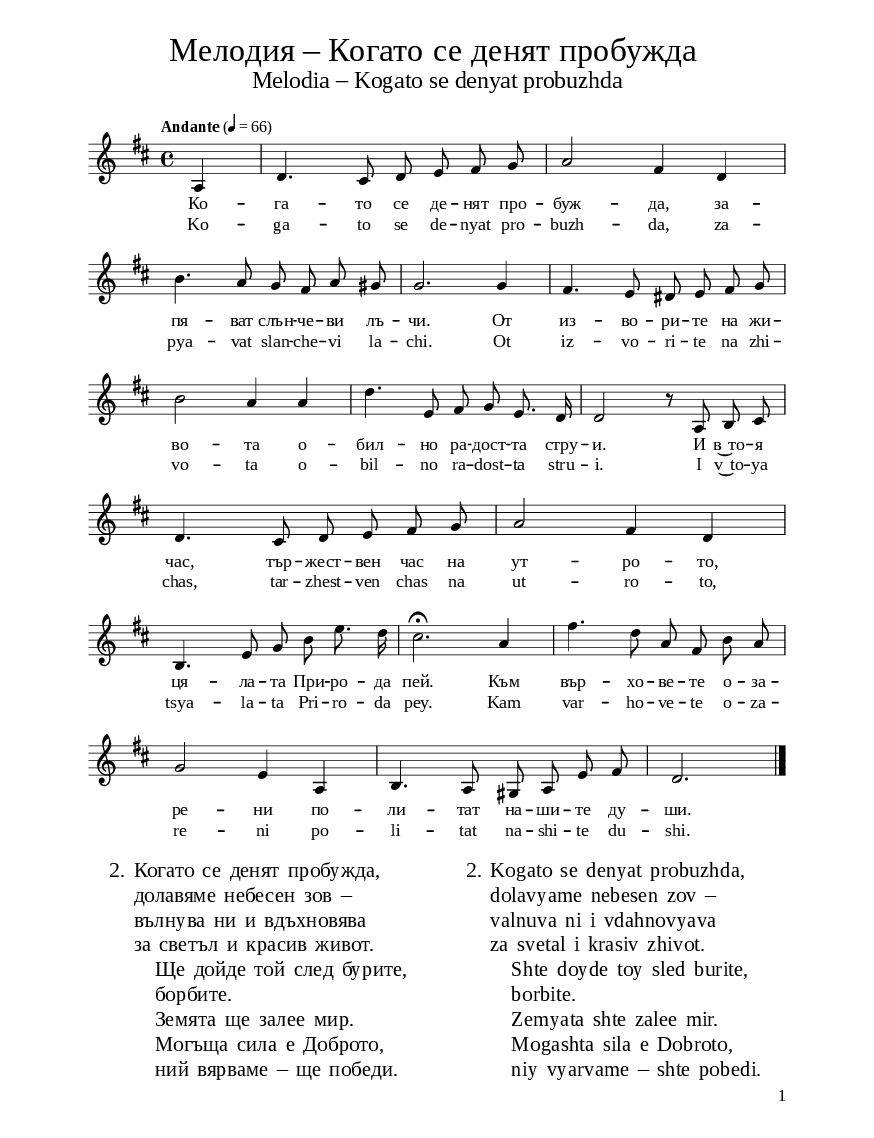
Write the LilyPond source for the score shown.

\version "2.24.0"

% include paper part and global functions
\include "include/globals.ily"

\bookpart {
  \label #'ref039
  \tocItem \markup " "
  \include "include/bookpart-paper.ily"
  \score {
    \include "include/score-layout.ily"

    \new Voice \relative c' {
      \clef treble
      \key d \major
      \time 4/4
      \tempoFunc "Andante" 4 "66"
      \autoBeamOff
      \partial 4
      a4 | d4. cis8 d8 e8 fis8 g8 | a2 fis4 d4 | \break

      b'4. a8 g fis a gis |g2. g4 | fis4. e8 dis e fis g | \break

      b2 a4 a |d4. e,8 fis8 g8 e8. d16 | d2 r8 a8 b8 cis8 | \break

      d4. cis8 d e fis g | a2 fis4 d4 | \break

      b4. e8 g b e8. d16 | cis2.\fermata a4 | fis'4. d8 a fis b a \break |

      g2 e4 a,4 | b4. a8 gis a e'8 fis | d2 . \bar "|." \break
    }


    \addlyrics {
      Ко -- га -- то се де -- нят про -- буж -- да,
      за -- пя -- ват слън -- че -- ви лъ -- чи.
      От из -- во -- ри -- те на жи -- во -- та
      о -- бил -- но ра -- дост -- та стру -- и.
      И в~то -- я час, тър -- жест -- вен час на ут -- ро -- то,
      ця -- ла -- та При -- ро -- да пей.
      Към вър -- хо -- ве -- те о -- за -- ре -- ни
      по -- ли -- тат на -- ши -- те ду -- ши.}
      \addlyrics {
        Ko -- ga -- to se de -- nyat pro -- buzh -- da,
        za -- pya -- vat slan -- che -- vi la -- chi.
        Ot iz -- vo -- ri -- te na zhi -- vo -- ta
        o -- bil -- no ra -- dost -- ta stru -- i.
        I v~to -- ya chas, tar -- zhest -- ven chas na ut -- ro -- to,
        tsya -- la -- ta Pri -- ro -- da pey.
        Kam var -- ho -- ve -- te o -- za -- re -- ni
        po -- li -- tat na -- shi -- te du -- shi.}

        \header {
          title = \titleFunc "Мелодия – Когато се денят пробужда " "Melodia – Kogato se denyat probuzhda"
        }

        \midi{}

      } % score

      \markup \fontsize #bgCoupletFontSize {
        \hspace #2
        \override #`(baseline-skip . ,bgCoupletBaselineSkip)
        \column {
          \line {   2. Когато се денят пробужда,}
          \line {   "   " долавяме небесен зов – }
          \line {   "   " вълнува ни и вдъхновява}
          \line {   "   " за светъл и красив живот.}
          \line {   "       " Ще дойде той след бурите, }
          \line {   "       " борбите.}
          \line {   "       " Земята ще залее мир.}
          \line {   "       " Могъща сила е Доброто,}
          \line {   "       " ний вярваме – ще победи.}
        }

        \hspace #5
        \override #`(baseline-skip . ,bgCoupletBaselineSkip)
        \column {
          \line {   2.  Kogato se denyat probuzhda,}
          \line {   "   " dolavyame nebesen zov – }
          \line {   "   " valnuva ni i vdahnovyava}
          \line {   "   " za svetal i krasiv zhivot.}
          \line {   "       " Shte doyde toy sled burite,}
          \line {   "       " borbite.}
          \line {   "       " Zemyata shte zalee mir.}
          \line {   "       " Mogashta sila e Dobroto,}
          \line {   "       " niy vyarvame – shte pobedi.}
        } %column
      } % markup

      % include foreign translation(s) of the song
      \version "2.24.0"

\markup \fill-line { \fontsize #deTitleFontSize "Melodie – Wenn der Tag erwacht" }
\markup \null
\markup \null
\markup \fontsize #deCoupletFontSize {
  \hspace #10
  \override #`(baseline-skip . ,deCoupletBaselineSkip)

  \column {
    \line { " " }

    \line { " "Wenn der Tag erwacht, }

    \line { " "beginnen die Sonnenstrahlen zu singen.}

    \line { " "Aus den Quellen des Lebens}

    \line { " "strömt in Fülle die Freude. }

    \line { " "Und in dieser feierlichen Morgenstunde}

    \line { " "singt die ganze Natur.}

    \line { " "Zu den beschienenen Gipfeln}

    \line { " "fliegen unsere Seelen.}

    \line { " " }

    \line { " "Wenn der Tag erwacht,}

    \line { " "vernehmen wir den himmlischen Ruf – }

    \line { " "er bewegt und inspiriert uns}

    \line { " "zu einem lichten und schönen Leben.}

    \line { " "Er wird kommen, nach den Stürmen, nach den Kämpfen.}

    \line { " "Frieden wird die Erde überfluten.}

    \line { " "Mächtige Kraft ist das Gute, }

    \line { " "wir glauben –  es wird siegen. }

  }
}


    } % bookpart

    % Più mosso
    %
